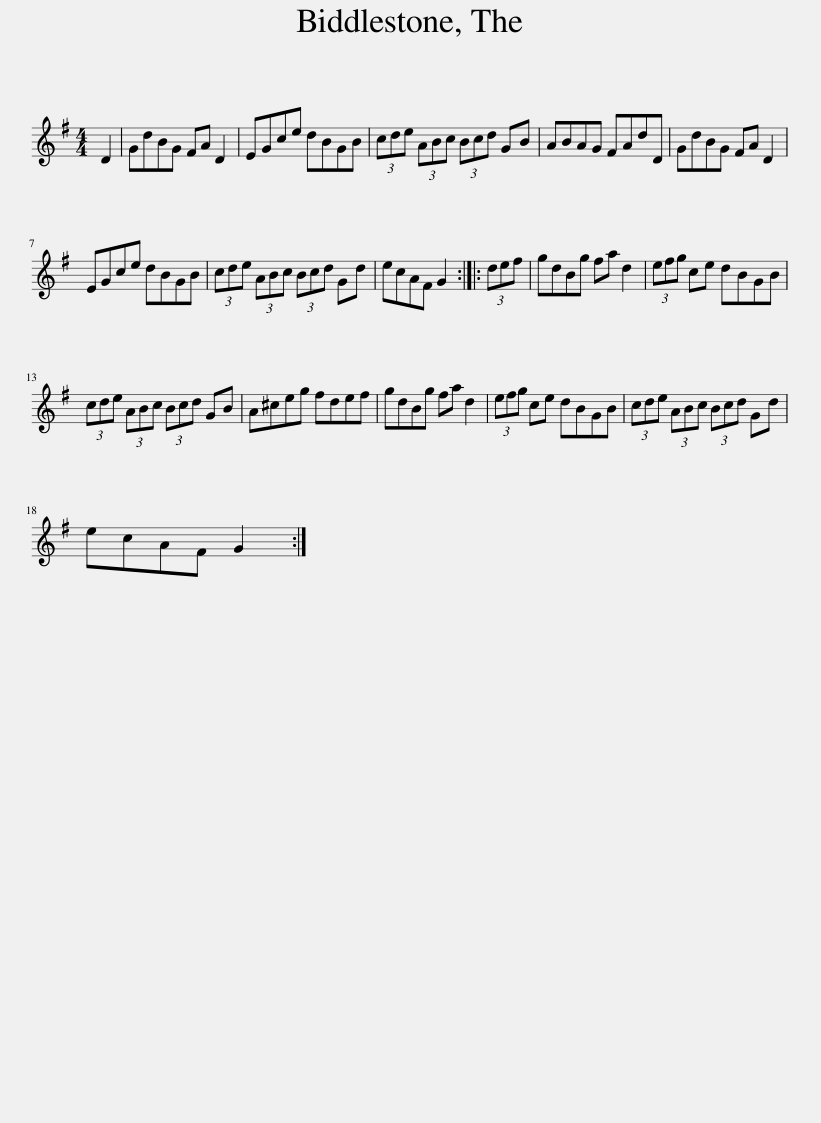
X:1
L:1/8
M:4/4
I:linebreak $
K:G
V:1 treble
V:1
 D2 | GdBG FA D2 | EGce dBGB | (3cde (3ABc (3Bcd GB | ABAG FAdD | %5
 GdBG FA D2 |$ EGce dBGB | (3cde (3ABc (3Bcd Gd | ecAF G2 :: (3def | %10
 gdBg fa d2 | (3efg ce dBGB |$ (3cde (3ABc (3Bcd GB | A^ceg fdef | gdBg fa d2 | %15
 (3efg ce dBGB | (3cde (3ABc (3Bcd Gd |$ ecAF G2 :| %18
